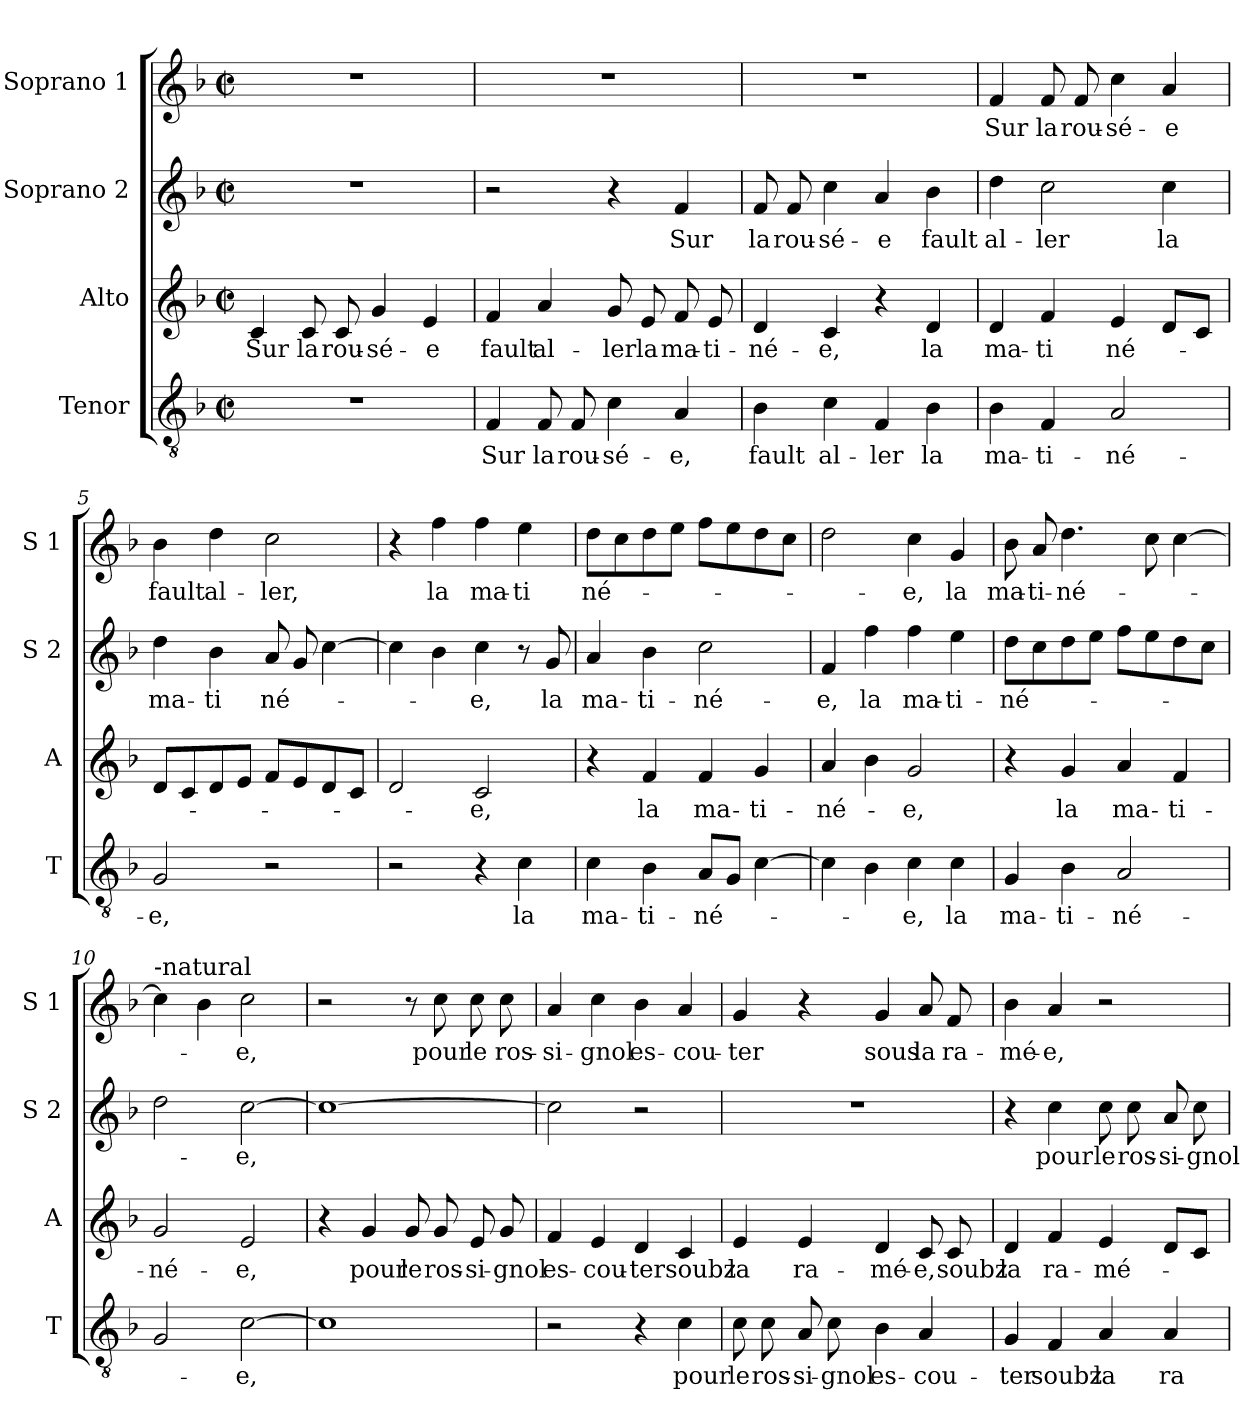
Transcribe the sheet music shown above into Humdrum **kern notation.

**kern	**text	**kern	**text	**kern	**text	**kern	**text
*part4	*part4	*part3	*part3	*part2	*part2	*part1	*part1
*staff4	*staff4	*staff3	*staff3	*staff2	*staff2	*staff1	*staff1
*I"Tenor	*	*I"Alto	*	*I"Soprano 2	*	*I"Soprano 1	*
*I'T	*	*I'A	*	*I'S 2	*	*I'S 1	*
*clefGv2	*	*clefG2	*	*clefG2	*	*clefG2	*
*k[b-]	*	*k[b-]	*	*k[b-]	*	*k[b-]	*
*F:	*	*F:	*	*F:	*	*F:	*
*M2/2	*	*M2/2	*	*M2/2	*	*M2/2	*
*met(c|)	*	*met(c|)	*	*met(c|)	*	*met(c|)	*
=1	=1	=1	=1	=1	=1	=1	=1
!	!	!	!LO:LY:b	!	!	!	!
1r	.	4c/	Sur	1r	.	1r	.
!	!	!	!LO:LY:b	!	!	!	!
.	.	8c/	la	.	.	.	.
!	!	!	!LO:LY:b	!	!	!	!
.	.	8c/	rou-	.	.	.	.
!	!	!	!LO:LY:b	!	!	!	!
.	.	4g/	-sé-	.	.	.	.
!	!	!	!LO:LY:b	!	!	!	!
.	.	4e/	-e	.	.	.	.
=2	=2	=2	=2	=2	=2	=2	=2
!	!LO:LY:b	!	!LO:LY:b	!	!	!	!
4F/	Sur	4f/	fault	2r	.	1r	.
!	!LO:LY:b	!	!LO:LY:b	!	!	!	!
8F/	la	4a/	al-	.	.	.	.
!	!LO:LY:b	!	!	!	!	!	!
8F/	rou-	.	.	.	.	.	.
!	!LO:LY:b	!	!LO:LY:b	!	!	!	!
4c\	-sé-	8g/	-ler	4r	.	.	.
!	!	!	!LO:LY:b	!	!	!	!
.	.	8e/	la	.	.	.	.
!	!LO:LY:b	!	!LO:LY:b	!	!LO:LY:b	!	!
4A/	-e,	8f/	ma-	4f/	Sur	.	.
!	!	!	!LO:LY:b	!	!	!	!
.	.	8e/	-ti-	.	.	.	.
=3	=3	=3	=3	=3	=3	=3	=3
!	!LO:LY:b	!	!LO:LY:b	!	!LO:LY:b	!	!
4B-\	fault	4d/	-né-	8f/	la	1r	.
!	!	!	!	!	!LO:LY:b	!	!
.	.	.	.	8f/	rou-	.	.
!	!LO:LY:b	!	!LO:LY:b	!	!LO:LY:b	!	!
4c\	al-	4c/	-e,	4cc\	-sé-	.	.
!	!LO:LY:b	!	!	!	!LO:LY:b	!	!
4F/	-ler	4r	.	4a/	-e	.	.
!	!LO:LY:b	!	!LO:LY:b	!	!LO:LY:b	!	!
4B-\	la	4d/	la	4b-\	fault	.	.
=4	=4	=4	=4	=4	=4	=4	=4
!	!LO:LY:b	!	!LO:LY:b	!	!LO:LY:b	!	!LO:LY:b
4B-\	ma-	4d/	ma-	4dd\	al-	4f/	Sur
!	!LO:LY:b	!	!LO:LY:b	!	!LO:LY:b	!	!LO:LY:b
4F/	-ti-	4f/	-ti	2cc\	-ler	8f/	la
!	!	!	!	!	!	!	!LO:LY:b
.	.	.	.	.	.	8f/	rou-
!	!LO:LY:b	!	!LO:LY:b	!	!	!	!LO:LY:b
2A/	-né-	4e/	né-	.	.	4cc\	-sé-
!	!	!	!	!	!LO:LY:b	!	!LO:LY:b
.	.	8d/L	.	4cc\	la	4a/	-e
.	.	8c/J	.	.	.	.	.
=5	=5	=5	=5	=5	=5	=5	=5
!	!LO:LY:b	!	!	!	!LO:LY:b	!	!LO:LY:b
2G/	-e,	8d/L	.	4dd\	ma-	4b-\	fault
.	.	8c/	.	.	.	.	.
!	!	!	!	!	!LO:LY:b	!	!LO:LY:b
.	.	8d/	.	4b-\	-ti	4dd\	al-
.	.	8e/J	.	.	.	.	.
!	!	!	!	!	!LO:LY:b	!	!LO:LY:b
2r	.	8f/L	.	8a/	né-	2cc\	-ler,
.	.	8e/	.	8g/	.	.	.
.	.	8d/	.	[4cc\	.	.	.
.	.	8c/J	.	.	.	.	.
!!LO:LB:g=z
=6	=6	=6	=6	=6	=6	=6	=6
2r	.	2d/	.	4cc\]	.	4r	.
!	!	!	!	!	!	!	!LO:LY:b
.	.	.	.	4b-\	.	4ff\	la
!	!	!	!LO:LY:b	!	!LO:LY:b	!	!LO:LY:b
4r	.	2c/	-e,	4cc\	-e,	4ff\	ma-
!	!LO:LY:b	!	!	!	!	!	!LO:LY:b
4c\	la	.	.	8r	.	4ee\	-ti
!	!	!	!	!	!LO:LY:b	!	!
.	.	.	.	8g/	la	.	.
=7	=7	=7	=7	=7	=7	=7	=7
!	!LO:LY:b	!	!	!	!LO:LY:b	!	!LO:LY:b
4c\	ma-	4r	.	4a/	ma-	8dd\L	né-
.	.	.	.	.	.	8cc\	.
!	!LO:LY:b	!	!LO:LY:b	!	!LO:LY:b	!	!
4B-\	-ti-	4f/	la	4b-\	-ti-	8dd\	.
.	.	.	.	.	.	8ee\J	.
!	!LO:LY:b	!	!LO:LY:b	!	!LO:LY:b	!	!
8A/L	-né-	4f/	ma-	2cc\	-né-	8ff\L	.
8G/J	.	.	.	.	.	8ee\	.
!	!	!	!LO:LY:b	!	!	!	!
[4c\	.	4g/	-ti-	.	.	8dd\	.
.	.	.	.	.	.	8cc\J	.
=8	=8	=8	=8	=8	=8	=8	=8
!	!	!	!LO:LY:b	!	!LO:LY:b	!	!
4c\]	.	4a/	-né-	4f/	-e,	2dd\	.
!	!	!	!	!	!LO:LY:b	!	!
4B-\	.	4b-\	.	4ff\	la	.	.
!	!LO:LY:b	!	!LO:LY:b	!	!LO:LY:b	!	!LO:LY:b
4c\	-e,	2g/	-e,	4ff\	ma-	4cc\	-e,
!	!LO:LY:b	!	!	!	!LO:LY:b	!	!LO:LY:b
4c\	la	.	.	4ee\	-ti-	4g/	la
=9	=9	=9	=9	=9	=9	=9	=9
!	!LO:LY:b	!	!	!	!LO:LY:b	!	!LO:LY:b
4G/	ma-	4r	.	8dd\L	-né-	8b-\	ma-
!	!	!	!	!	!	!	!LO:LY:b
.	.	.	.	8cc\	.	8a/	-ti-
!	!LO:LY:b	!	!LO:LY:b	!	!	!	!LO:LY:b
4B-\	-ti-	4g/	la	8dd\	.	4.dd\	-né-
.	.	.	.	8ee\J	.	.	.
!	!LO:LY:b	!	!LO:LY:b	!	!	!	!
2A/	-né-	4a/	ma-	8ff\L	.	.	.
.	.	.	.	8ee\	.	8cc\	.
!	!	!	!LO:LY:b	!	!	!	!
.	.	4f/	-ti-	8dd\	.	[4cc\	.
.	.	.	.	8cc\J	.	.	.
=10	=10	=10	=10	=10	=10	=10	=10
!	!	!	!	!	!	!LO:TX:a:t=-natural	!
!	!	!	!LO:LY:b	!	!	!	!
2G/	.	2g/	-né-	2dd\	.	4cc\]	.
.	.	.	.	.	.	4b-\	.
!	!LO:LY:b	!	!LO:LY:b	!	!LO:LY:b	!	!LO:LY:b
[2c\	-e,	2e/	-e,	[2cc\	-e,	2cc\	-e,
=11	=11	=11	=11	=11	=11	=11	=11
1c]	.	4r	.	1cc_	.	2r	.
!	!	!	!LO:LY:b	!	!	!	!
.	.	4g/	pour	.	.	.	.
!	!	!	!LO:LY:b	!	!	!	!
.	.	8g/	le	.	.	8r	.
!	!	!	!LO:LY:b	!	!	!	!LO:LY:b
.	.	8g/	ros-	.	.	8cc\	pour
!	!	!	!LO:LY:b	!	!	!	!LO:LY:b
.	.	8e/	-si-	.	.	8cc\	le
!	!	!	!LO:LY:b	!	!	!	!LO:LY:b
.	.	8g/	-gnol	.	.	8cc\	ros-
!!LO:LB:g=z
=12	=12	=12	=12	=12	=12	=12	=12
!	!	!	!LO:LY:b	!	!	!	!LO:LY:b
2r	.	4f/	es-	2cc\]	.	4a/	-si-
!	!	!	!LO:LY:b	!	!	!	!LO:LY:b
.	.	4e/	-cou-	.	.	4cc\	-gnol
!	!	!	!LO:LY:b	!	!	!	!LO:LY:b
4r	.	4d/	-ter	2r	.	4b-\	es-
!	!LO:LY:b	!	!LO:LY:b	!	!	!	!LO:LY:b
4c\	pour	4c/	soubz	.	.	4a/	-cou-
=13	=13	=13	=13	=13	=13	=13	=13
!	!LO:LY:b	!	!LO:LY:b	!	!	!	!LO:LY:b
8c\	le	4e/	la	1r	.	4g/	-ter
!	!LO:LY:b	!	!	!	!	!	!
8c\	ros-	.	.	.	.	.	.
!	!LO:LY:b	!	!LO:LY:b	!	!	!	!
8A/	-si-	4e/	ra-	.	.	4r	.
!	!LO:LY:b	!	!	!	!	!	!
8c\	-gnol	.	.	.	.	.	.
!	!LO:LY:b	!	!LO:LY:b	!	!	!	!LO:LY:b
4B-\	es-	4d/	-mé-	.	.	4g/	sous
!	!LO:LY:b	!	!LO:LY:b	!	!	!	!LO:LY:b
4A/	-cou-	8c/	-e,	.	.	8a/	la
!	!	!	!LO:LY:b	!	!	!	!LO:LY:b
.	.	8c/	soubz	.	.	8f/	ra-
=14	=14	=14	=14	=14	=14	=14	=14
!	!LO:LY:b	!	!LO:LY:b	!	!	!	!LO:LY:b
4G/	-ter	4d/	la	4r	.	4b-\	-mé-
!	!LO:LY:b	!	!LO:LY:b	!	!LO:LY:b	!	!LO:LY:b
4F/	soubz	4f/	ra-	4cc\	pour	4a/	-e,
!	!LO:LY:b	!	!LO:LY:b	!	!LO:LY:b	!	!
4A/	la	4e/	-mé-	8cc\	le	2r	.
!	!	!	!	!	!LO:LY:b	!	!
.	.	.	.	8cc\	ros-	.	.
!	!LO:LY:b	!	!	!	!LO:LY:b	!	!
4A/	ra-	8d/L	.	8a/	-si-	.	.
!	!	!	!	!	!LO:LY:b	!	!
.	.	8c/J	.	8cc\	-gnol	.	.
=	=	=	=	=	=	=	=
*-	*-	*-	*-	*-	*-	*-	*-
